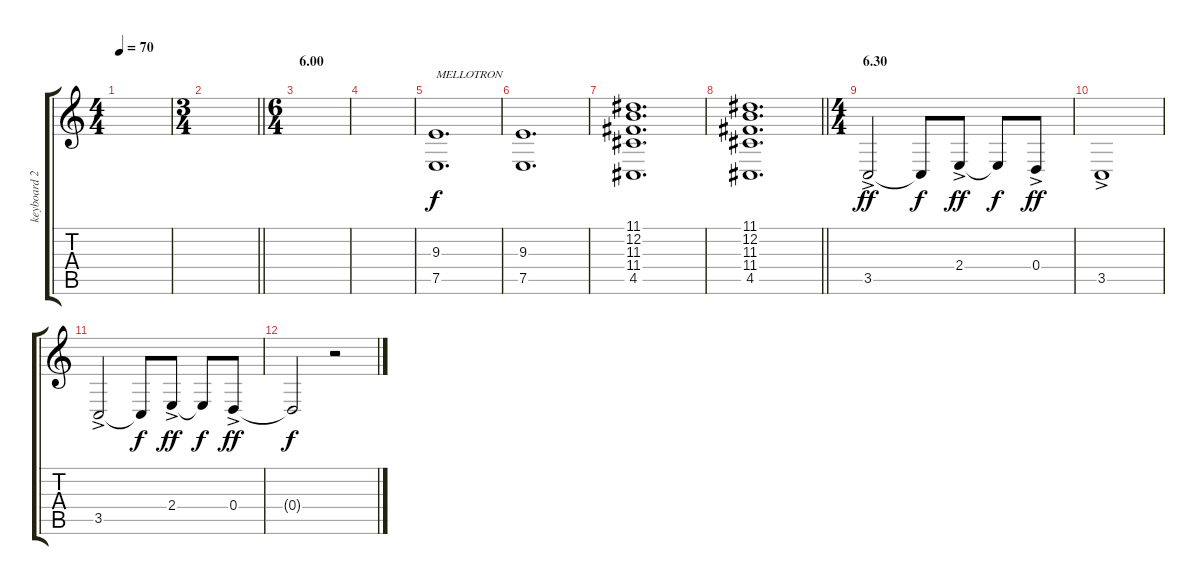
\track ("keyboard 2" "keyboard 2") {instrument electricpiano2}
\staff {score tabs}
\tuning (E4 B3 G3 D3 A2 E2) {hide}
\ts (4 4)
\tempo 70
\clef g2
\ks c
|
\ts (3 4)
\barLineRight lightlight
|
\ts (6 4)
\section ("" "6.00")
|
|
(9.3 7.5).1{d txt "MELLOTRON" instrument synthstrings1} |
(9.3 7.5).1{d} |
(11.1 12.2 11.3 11.4 4.5).1{d} |
\barLineRight lightlight
(11.1 12.2 11.3 11.4 4.5).1{d} |
\ts (4 4)
\section ("" "6.30")
3.5{ac}.2{dy ff} 3.5{t}.8{dy f} 2.4{ac}.8{dy ff} 2.4{t}.8{dy f} 0.4{ac}.8{dy ff} |
3.5{ac}.1 |
3.5{ac}.2 3.5{t}.8{dy f} 2.4{ac}.8{dy ff} 2.4{t}.8{dy f} 0.4{ac}.8{dy ff} |
0.4{t}.2{dy f} r.2
